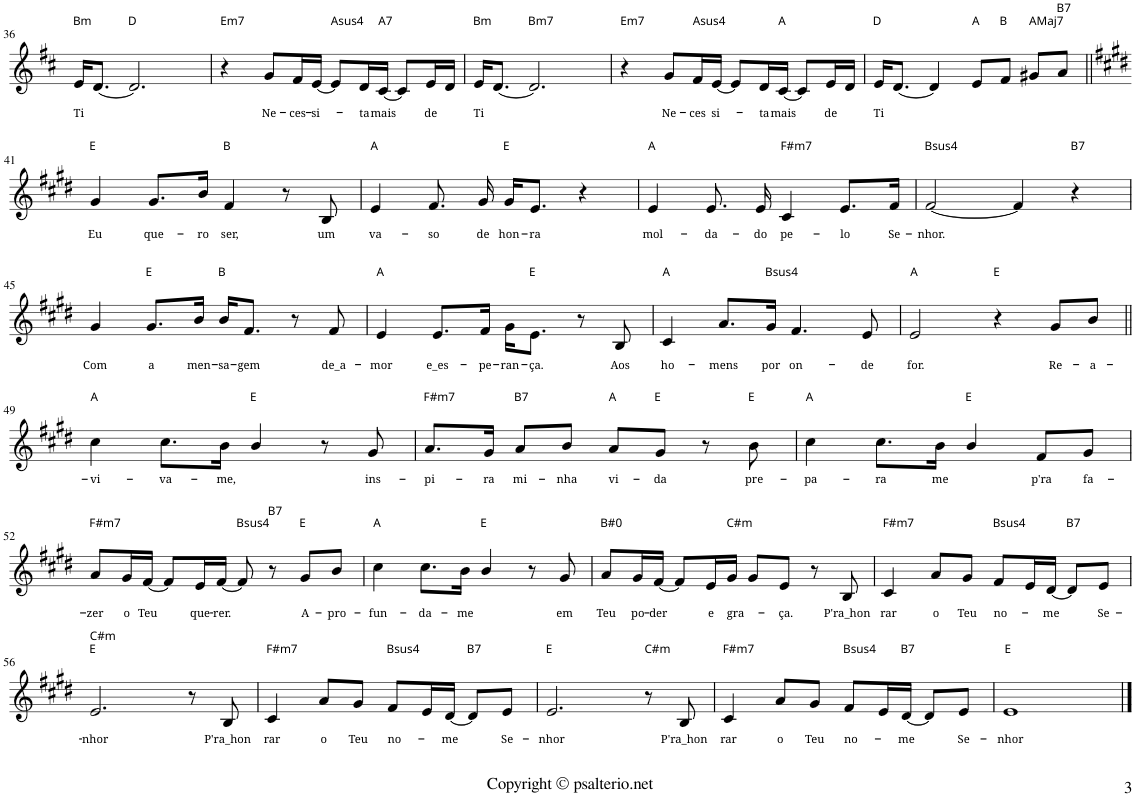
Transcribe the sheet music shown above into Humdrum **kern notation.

**kern	**text
*part1	*part1
*staff1	*staff1
*I"P1	*
!!LO:PB:g=z
*clefG2	*
*k[f#c#]	*
*D:	*
*M4/4	*
*met(c)	*
=36	=36
!LO:TX:a:t=Bm	!
!	!LO:LY:b
16e/KL	Ti
[8.d/J	.
!LO:TX:a:t=D	!
2.d/]	.
=37	=37
!LO:TX:a:t=Em7	!
4r	.
!	!LO:LY:b
8g/L	Ne-
!	!LO:LY:b
16f#/L	-ces-
!	!LO:LY:b
[16e/JJ	-si-
!LO:TX:a:t=Asus4	!
8e/L]	.
!	!LO:LY:b
16d/L	-ta
!LO:TX:a:t=A7	!
!	!LO:LY:b
[16c#/JJ	mais
8c#/L]	.
!	!LO:LY:b
16e/L	de
16d/JJ	.
=38	=38
!LO:TX:a:t=Bm	!
!	!LO:LY:b
16e/KL	Ti
[8.d/J	.
!LO:TX:a:t=Bm7	!
2.d/]	.
=39	=39
!LO:TX:a:t=Em7	!
4r	.
!	!LO:LY:b
8g/L	Ne-
!LO:TX:a:t=Asus4	!
!	!LO:LY:b
16f#/L	-ces
!	!LO:LY:b
[16e/JJ	si-
8e/L]	.
!	!LO:LY:b
16d/L	-ta
!LO:TX:a:t=A	!
!	!LO:LY:b
[16c#/JJ	mais
8c#/L]	.
!	!LO:LY:b
16e/L	de
16d/JJ	.
=40	=40
!LO:TX:a:t=D	!
!	!LO:LY:b
16e/KL	Ti
[8.d/J	.
4d/]	.
!LO:TX:a:t=A	!
8e/L	.
!LO:TX:a:t=B	!
8f#/J	.
!LO:TX:a:t=AMaj7	!
8g#X/L	.
!LO:TX:a:t=B7	!
8a/J	.
!!LO:LB:g=z
=41||	=41||
*k[f#c#g#d#]	*
*E:	*
!LO:TX:a:t=E	!
!	!LO:LY:b
4g#/	Eu
!	!LO:LY:b
8.g#/L	que-
!	!LO:LY:b
16b/Jk	-ro
!LO:TX:a:t=B	!
!	!LO:LY:b
4f#/	ser,
8r	.
!	!LO:LY:b
8B/	um
=42	=42
!LO:TX:a:t=A	!
!	!LO:LY:b
4e/	va-
!	!LO:LY:b
8.f#/	-so
!	!LO:LY:b
16g#/	de
!LO:TX:a:t=E	!
!	!LO:LY:b
16g#/KL	hon-
!	!LO:LY:b
8.e/J	-ra
4r	.
=43	=43
!LO:TX:a:t=A	!
!	!LO:LY:b
4e/	mol-
!	!LO:LY:b
8.e/	-da-
!	!LO:LY:b
16e/	-do
!LO:TX:a:t=F#m7	!
!	!LO:LY:b
4c#/	pe-
!	!LO:LY:b
8.e/L	-lo
!	!LO:LY:b
16f#/Jk	Se-
=44	=44
!LO:TX:a:t=Bsus4	!
!	!LO:LY:b
[2f#/	-nhor.
4f#/]	.
!LO:TX:a:t=B7	!
4r	.
!!LO:LB:g=z
=45	=45
!	!LO:LY:b
4g#/	Com
!LO:TX:a:t=E	!
!	!LO:LY:b
8.g#/L	a
!	!LO:LY:b
16b/Jk	men-
!LO:TX:a:t=B	!
!	!LO:LY:b
16b/KL	-sa-
!	!LO:LY:b
8.f#/J	-gem
8r	.
!	!LO:LY:b
8f#/	de_a-
=46	=46
!LO:TX:a:t=A	!
!	!LO:LY:b
4e/	-mor
!	!LO:LY:b
8.e/L	e_es-
!	!LO:LY:b
16f#/Jk	-pe-
!	!LO:LY:b
16g#\KL	-ran-
!LO:TX:a:t=E	!
!	!LO:LY:b
8.e\J	-ça.
8r	.
!	!LO:LY:b
8B/	Aos
=47	=47
!LO:TX:a:t=A	!
!	!LO:LY:b
4c#/	ho-
!	!LO:LY:b
8.a/L	-mens
!LO:TX:a:t=Bsus4	!
!	!LO:LY:b
16g#/Jk	por
!	!LO:LY:b
4.f#/	on-
!	!LO:LY:b
8e/	-de
=48	=48
!LO:TX:a:t=A	!
!	!LO:LY:b
2e/	for.
!LO:TX:a:t=E	!
4r	.
!	!LO:LY:b
8g#/L	Re-
!	!LO:LY:b
8b/J	-a-
!!LO:LB:g=z
=49||	=49||
!LO:TX:a:t=A	!
!	!LO:LY:b
4cc#\	-vi-
!	!LO:LY:b
8.cc#\L	-va-
!	!LO:LY:b
16b\Jk	-me,
!LO:TX:a:t=E	!
4b/	.
8r	.
!	!LO:LY:b
8g#/	ins-
=50	=50
!LO:TX:a:t=F#m7	!
!	!LO:LY:b
8.a/L	-pi-
!	!LO:LY:b
16g#/Jk	-ra
!LO:TX:a:t=B7	!
!	!LO:LY:b
8a/L	mi-
!	!LO:LY:b
8b/J	-nha
!LO:TX:a:t=A	!
!	!LO:LY:b
8a/L	vi-
!LO:TX:a:t=E	!
!	!LO:LY:b
8g#/J	-da
8r	.
!LO:TX:a:t=E	!
!	!LO:LY:b
8b\	pre-
=51	=51
!LO:TX:a:t=A	!
!	!LO:LY:b
4cc#\	-pa-
!	!LO:LY:b
8.cc#\L	-ra
!	!LO:LY:b
16b\Jk	me
!LO:TX:a:t=E	!
4b/	.
!	!LO:LY:b
8f#/L	p'ra
!	!LO:LY:b
8g#/J	fa-
!!LO:LB:g=z
=52	=52
!LO:TX:a:t=F#m7	!
!	!LO:LY:b
8a/L	-zer
!	!LO:LY:b
16g#/L	o
!	!LO:LY:b
[16f#/JJ	Teu
8f#/L]	.
!	!LO:LY:b
16e/L	que-
!	!LO:LY:b
[16f#/JJ	-rer.
!LO:TX:a:t=Bsus4	!
8f#/]	.
!LO:TX:a:t=B7	!
8r	.
!LO:TX:a:t=E	!
!	!LO:LY:b
8g#/L	A-
!	!LO:LY:b
8b/J	-pro-
=53	=53
!LO:TX:a:t=A	!
!	!LO:LY:b
4cc#\	-fun-
!	!LO:LY:b
8.cc#\L	-da-
!	!LO:LY:b
16b\Jk	-me
!LO:TX:a:t=E	!
4b/	.
8r	.
!	!LO:LY:b
8g#/	em
=54	=54
!LO:TX:a:t=B#0	!
!	!LO:LY:b
8a/L	Teu
!	!LO:LY:b
16g#/L	po-
!	!LO:LY:b
[16f#/JJ	-der
8f#/L]	.
!	!LO:LY:b
16e/L	e
!LO:TX:a:t=C#m	!
!	!LO:LY:b
16g#/JJ	gra-
8g#/L	.
!	!LO:LY:b
8e/J	-ça.
8r	.
!	!LO:LY:b
8B/	P'ra_hon
=55	=55
!LO:TX:a:t=F#m7	!
!	!LO:LY:b
4c#/	rar
!	!LO:LY:b
8a/L	o
!	!LO:LY:b
8g#/J	Teu
!LO:TX:a:t=Bsus4	!
!	!LO:LY:b
8f#/L	no-
16e/L	.
!	!LO:LY:b
[16d#/JJ	-me
!LO:TX:a:t=B7	!
8d#/L]	.
!	!LO:LY:b
8e/J	Se-
!!LO:LB:g=z
=56	=56
!LO:TX:a:t=E	!
!LO:TX:a:t=C#m	!
!	!LO:LY:b
2.e/	-nhor
8r	.
!	!LO:LY:b
8B/	P'ra_hon
=57	=57
!LO:TX:a:t=F#m7	!
!	!LO:LY:b
4c#/	rar
!	!LO:LY:b
8a/L	o
!	!LO:LY:b
8g#/J	Teu
!LO:TX:a:t=Bsus4	!
!	!LO:LY:b
8f#/L	no-
16e/L	.
!	!LO:LY:b
[16d#/JJ	-me
!LO:TX:a:t=B7	!
8d#/L]	.
!	!LO:LY:b
8e/J	Se-
=58	=58
!LO:TX:a:t=E	!
!	!LO:LY:b
2.e/	-nhor
!LO:TX:a:t=C#m	!
8r	.
!	!LO:LY:b
8B/	P'ra_hon
=59	=59
!LO:TX:a:t=F#m7	!
!	!LO:LY:b
4c#/	rar
!	!LO:LY:b
8a/L	o
!	!LO:LY:b
8g#/J	Teu
!LO:TX:a:t=Bsus4	!
!	!LO:LY:b
8f#/L	no-
16e/L	.
!LO:TX:a:t=B7	!
!	!LO:LY:b
[16d#/JJ	-me
8d#/L]	.
!	!LO:LY:b
8e/J	Se-
=60	=60
!LO:TX:a:t=E	!
!	!LO:LY:b
1e	-nhor
==	==
*-	*-
